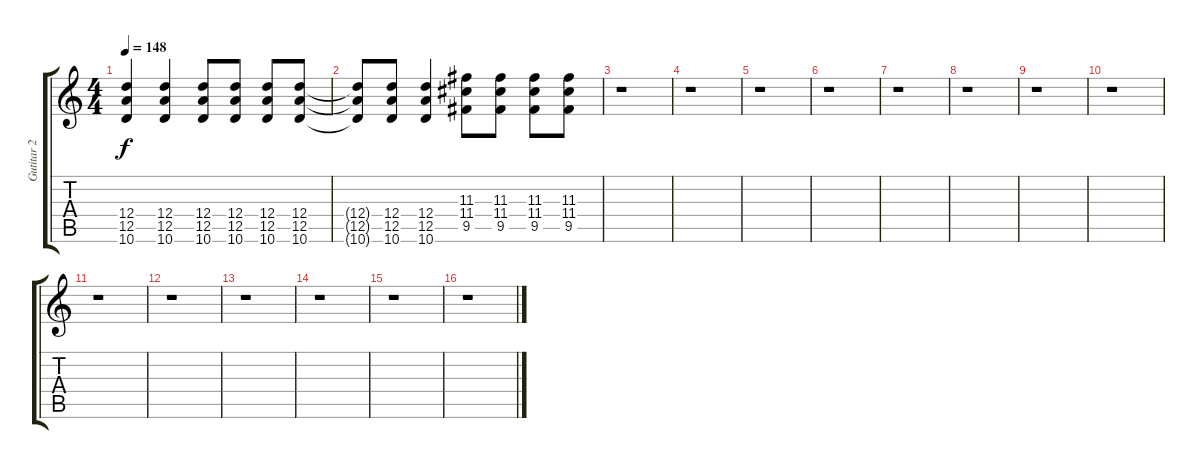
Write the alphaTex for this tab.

\track ("Gutitar 2" "Gutitar 2") {instrument overdrivenguitar}
\staff {score tabs}
\tuning (E4 B3 G3 D3 A2 E2) {hide}
\ts (4 4)
\tempo 148
\clef g2
\ks c
(12.4 12.5 10.6).4{dy f} (12.4 12.5 10.6).4 (12.4 12.5 10.6).8 (12.4 12.5 10.6).8 (12.4 12.5 10.6).8 (12.4 12.5 10.6).8 |
(12.4{t} 12.5{t} 10.6{t}).8 (12.4 12.5 10.6).8 (12.4 12.5 10.6).4 (11.3 11.4 9.5).8 (11.3 11.4 9.5).8 (11.3 11.4 9.5).8 (11.3 11.4 9.5).8 |
r.1 |
r.1 |
r.1 |
r.1 |
r.1 |
r.1 |
r.1 |
r.1 |
r.1 |
r.1 |
r.1 |
r.1 |
r.1 |
r.1
